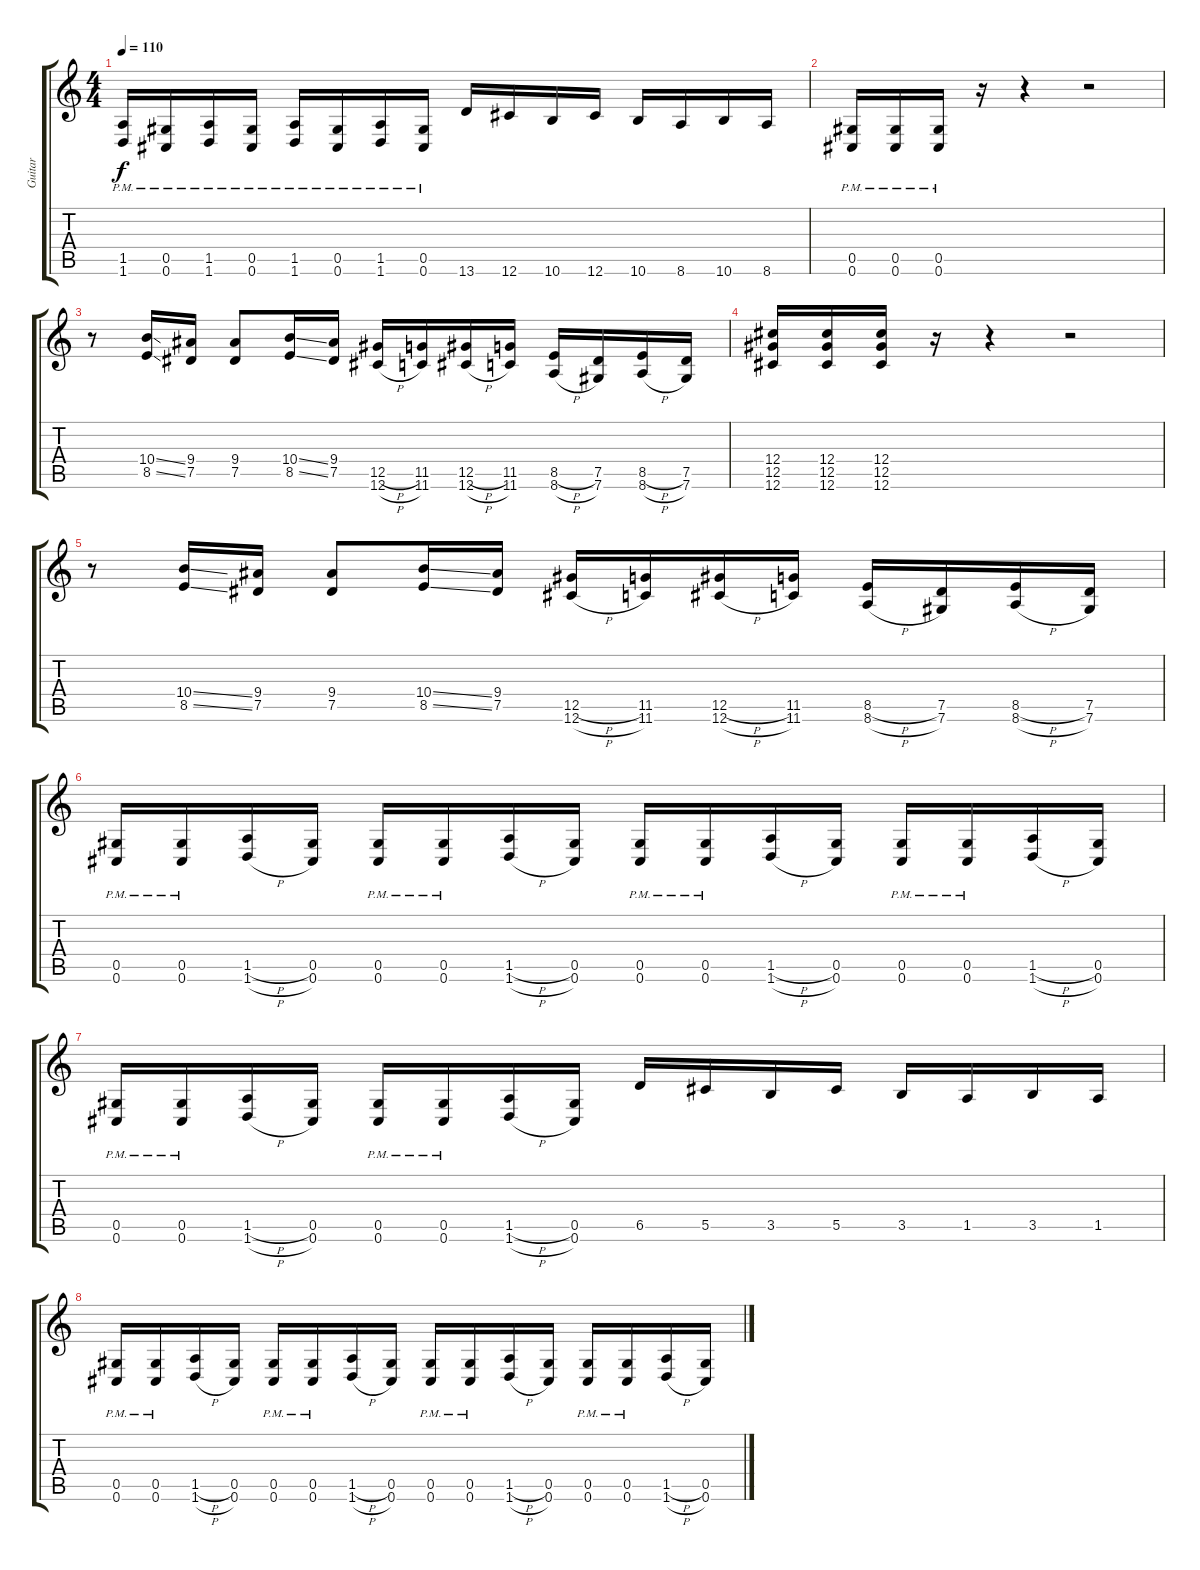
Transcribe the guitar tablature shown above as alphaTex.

\track ("Guitar" "Guitar") {instrument distortionguitar}
\staff {score tabs}
\tuning (Eb4 Bb3 Gb3 Db3 Ab2 Db2) {hide}
\ts (4 4)
\tempo 110
\clef g2
\ks c
(1.5{pm} 1.6{pm}).16{dy f} (0.5{pm} 0.6{pm}).16 (1.5{pm} 1.6{pm}).16 (0.5{pm} 0.6{pm}).16 (1.5{pm} 1.6{pm}).16 (0.5{pm} 0.6{pm}).16 (1.5{pm} 1.6{pm}).16 (0.5{pm} 0.6{pm}).16 13.6.16 12.6.16 10.6.16 12.6.16 10.6.16 8.6.16 10.6.16 8.6.16 |
(0.5{pm} 0.6{pm}).16 (0.5{pm} 0.6{pm}).16 (0.5{pm} 0.6{pm}).16 r.16 r.4 r.2 |
r.8 (10.4{ss} 8.5{ss}).16 (9.4 7.5).16 (9.4 7.5).8 (10.4{ss} 8.5{ss}).16 (9.4 7.5).16 (12.5{h} 12.6{h}).16 (11.5 11.6).16 (12.5{h} 12.6{h}).16 (11.5 11.6).16 (8.5{h} 8.6{h}).16 (7.5 7.6).16 (8.5{h} 8.6{h}).16 (7.5 7.6).16 |
(12.4 12.5 12.6).16 (12.4 12.5 12.6).16 (12.4 12.5 12.6).16 r.16 r.4 r.2 |
r.8 (10.4{ss} 8.5{ss}).16 (9.4 7.5).16 (9.4 7.5).8 (10.4{ss} 8.5{ss}).16 (9.4 7.5).16 (12.5{h} 12.6{h}).16 (11.5 11.6).16 (12.5{h} 12.6{h}).16 (11.5 11.6).16 (8.5{h} 8.6{h}).16 (7.5 7.6).16 (8.5{h} 8.6{h}).16 (7.5 7.6).16 |
(0.5{pm} 0.6{pm}).16 (0.5{pm} 0.6{pm}).16 (1.5{h} 1.6{h}).16 (0.5 0.6).16 (0.5{pm} 0.6{pm}).16 (0.5{pm} 0.6{pm}).16 (1.5{h} 1.6{h}).16 (0.5 0.6).16 (0.5{pm} 0.6{pm}).16 (0.5{pm} 0.6{pm}).16 (1.5{h} 1.6{h}).16 (0.5 0.6).16 (0.5{pm} 0.6{pm}).16 (0.5{pm} 0.6{pm}).16 (1.5{h} 1.6{h}).16 (0.5 0.6).16 |
(0.5{pm} 0.6{pm}).16 (0.5{pm} 0.6{pm}).16 (1.5{h} 1.6{h}).16 (0.5 0.6).16 (0.5{pm} 0.6{pm}).16 (0.5{pm} 0.6{pm}).16 (1.5{h} 1.6{h}).16 (0.5 0.6).16 6.5.16 5.5.16 3.5.16 5.5.16 3.5.16 1.5.16 3.5.16 1.5.16 |
(0.5{pm} 0.6{pm}).16 (0.5{pm} 0.6{pm}).16 (1.5{h} 1.6{h}).16 (0.5 0.6).16 (0.5{pm} 0.6{pm}).16 (0.5{pm} 0.6{pm}).16 (1.5{h} 1.6{h}).16 (0.5 0.6).16 (0.5{pm} 0.6{pm}).16 (0.5{pm} 0.6{pm}).16 (1.5{h} 1.6{h}).16 (0.5 0.6).16 (0.5{pm} 0.6{pm}).16 (0.5{pm} 0.6{pm}).16 (1.5{h} 1.6{h}).16 (0.5 0.6).16
